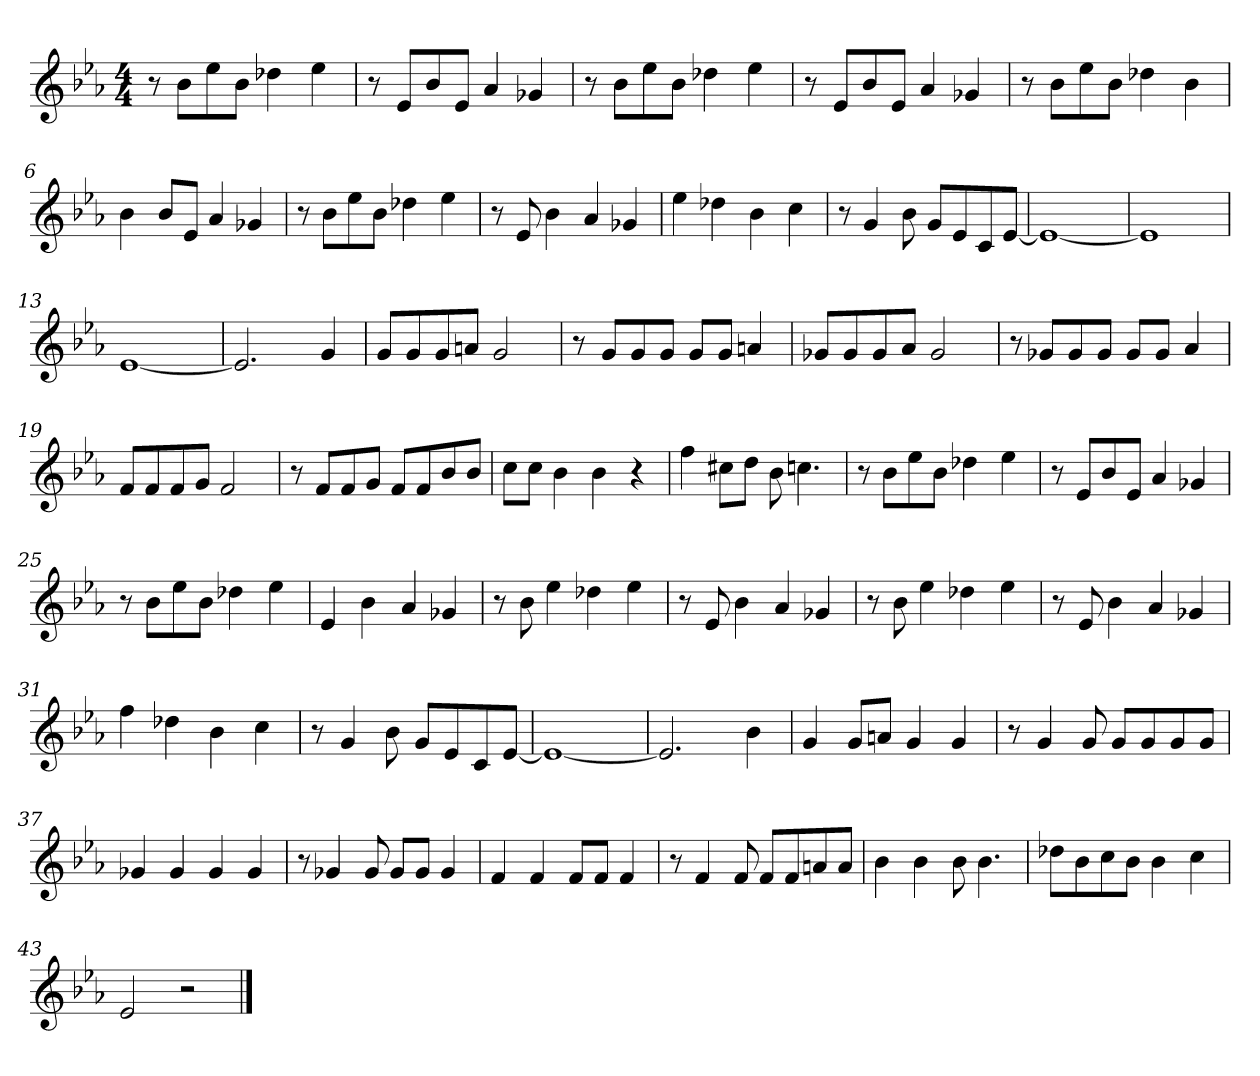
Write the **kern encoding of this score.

**kern
*part1
*staff1
*clefG2
*k[b-e-a-]
*E-:
*M4/4
=1
8r
8b-\L
8ee-\
8b-\J
4dd-X\
4ee-\
=2
8r
8e-/L
8b-/
8e-/J
4a-/
4g-X/
=3
8r
8b-\L
8ee-\
8b-\J
4dd-X\
4ee-\
=4
8r
8e-/L
8b-/
8e-/J
4a-/
4g-X/
!!LO:LB:g=z
=5
8r
8b-\L
8ee-\
8b-\J
4dd-X\
4b-\
=6
4b-\
8b-/L
8e-/J
4a-/
4g-X/
=7
8r
8b-\L
8ee-\
8b-\J
4dd-X\
4ee-\
=8
8r
8e-/
4b-\
4a-/
4g-X/
=9
4ee-\
4dd-X\
4b-\
4cc\
!!LO:LB:g=z
=10
8r
4g/
8b-\
8g/L
8e-/
8c/
[8e-/J
=11
1e-_
=12
1e-]
=13
[1e-
=14
2.e-/]
4g/
=15
8g/L
8g/
8g/
8an/J
2g/
!!LO:LB:g=z
=16
8r
8g/L
8g/
8g/J
8g/L
8g/J
4an/
=17
8g-X/L
8g-/
8g-/
8a-/J
2g-/
=18
8r
8g-X/L
8g-/
8g-/J
8g-/L
8g-/J
4a-/
=19
8f/L
8f/
8f/
8g/J
2f/
=20
8r
8f/L
8f/
8g/J
8f/L
8f/
8b-/
8b-/J
!!LO:LB:g=z
=21
8cc\L
8cc\J
4b-\
4b-\
4r
=22
4ff\
8cc#X\L
8dd\J
8b-\
4.ccn\
=23
8r
8b-\L
8ee-\
8b-\J
4dd-X\
4ee-\
=24
8r
8e-/L
8b-/
8e-/J
4a-/
4g-X/
=25
8r
8b-\L
8ee-\
8b-\J
4dd-X\
4ee-\
!!LO:LB:g=z
=26
4e-/
4b-\
4a-/
4g-X/
=27
8r
8b-\
4ee-\
4dd-X\
4ee-\
=28
8r
8e-/
4b-\
4a-/
4g-X/
=29
8r
8b-\
4ee-\
4dd-X\
4ee-\
=30
8r
8e-/
4b-\
4a-/
4g-X/
!!LO:LB:g=z
=31
4ff\
4dd-X\
4b-\
4cc\
=32
8r
4g/
8b-\
8g/L
8e-/
8c/
[8e-/J
=33
1e-_
=34
2.e-/]
4b-\
=35
4g/
8g/L
8an/J
4g/
4g/
!!LO:LB:g=z
=36
8r
4g/
8g/
8g/L
8g/
8g/
8g/J
=37
4g-X/
4g-/
4g-/
4g-/
=38
8r
4g-X/
8g-/
8g-/L
8g-/J
4g-/
=39
4f/
4f/
8f/L
8f/J
4f/
=40
8r
4f/
8f/
8f/L
8f/
8an/
8a/J
!!LO:PB:g=z
=41
4b-\
4b-\
8b-\
4.b-\
=42
8dd-X\L
8b-\
8cc\
8b-\J
4b-\
4cc\
=43
2e-/
2r
==
*-
